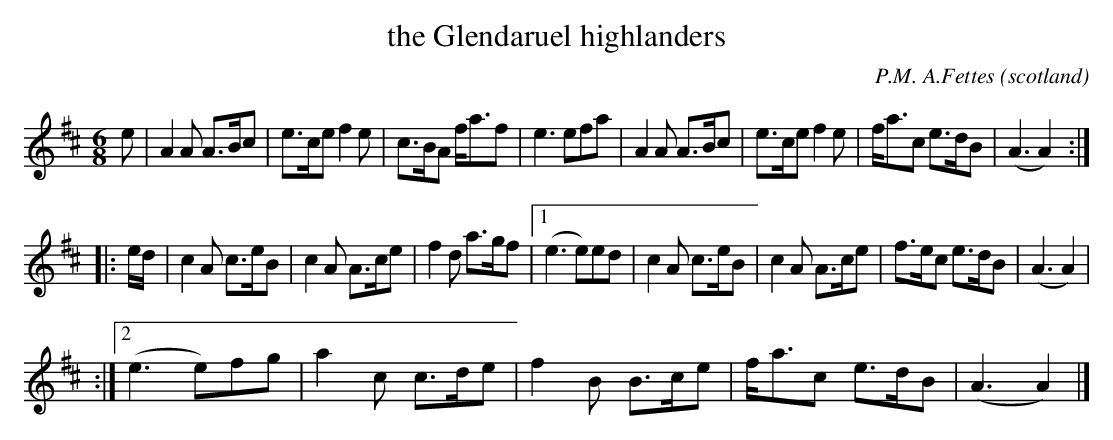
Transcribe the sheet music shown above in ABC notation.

X:1
T:the Glendaruel highlanders
O:scotland
M:6/8
C:P.M. A.Fettes
K:Amix
e|\
A2A A>Bc|e>ce f2e|c>BA f<af|e3 efa|\
A2A A>Bc|e>ce f2e|f<ac e>dB|(A3 A2)::
e/d/|\
c2A c>eB|c2A A>ce|f2d a>gf\
|1  (e3 e)ed|c2A c>eB|c2A A>ce|f>ec e>dB|(A3A2)|
:|2 (e3 e)fg|a2c c>de|f2B B>ce|f<ac e>dB|(A3 A2)|]
